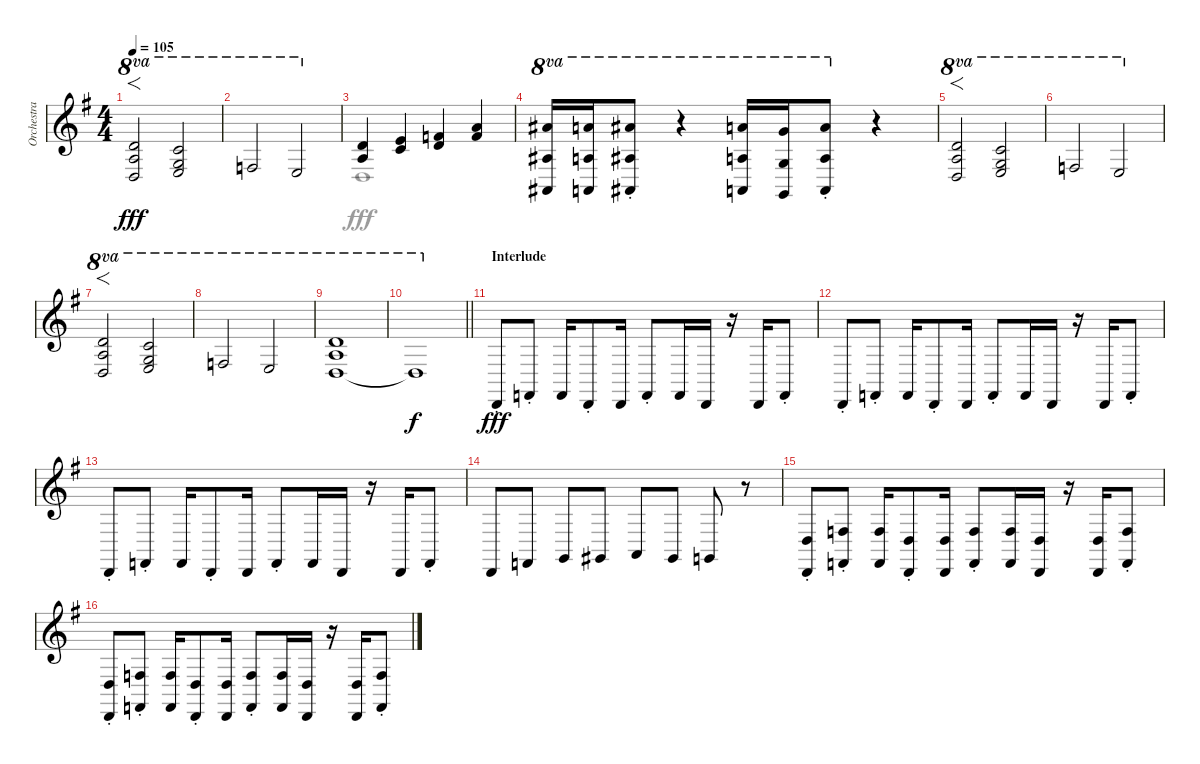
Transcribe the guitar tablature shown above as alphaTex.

\track ("Orchestra" "Orchestra") {instrument brasssection}
\staff {score}
\tuning (D4 A3 F3 C3 G2 D2) {hide}
\voice
\ts (4 4)
\tempo 105
\clef g2
\ks eminor
(12.1 12.2 9.3).2{f ot 8va dy fff} (10.1 10.2 11.3).2{ot 8va} |
8.2.2{ot 8va} 7.2.2{ot 8va} |
(5.2 4.3).4 (7.2 7.3).4 (3.1 5.2).4 (7.1 8.2).4 |
(20.1 17.3 15.5).16{ot 8va} (19.1 16.3 14.5).16{ot 8va} (20.1{st} 17.3{st} 15.5{st}).8{ot 8va} r.4{ot 8va} (19.1 16.3 14.5).16{ot 8va} (17.1 14.3 12.5).16{ot 8va} (19.1{st} 16.3{st} 14.5{st}).8{ot 8va} r.4 |
(12.1 12.2 9.3).2{f ot 8va} (10.1 10.2 11.3).2{ot 8va} |
8.2.2{ot 8va} 7.2.2{ot 8va} |
(12.1 12.2 9.3).2{f ot 8va} (10.1 10.2 11.3).2{ot 8va} |
8.2.2{ot 8va} 7.2.2{ot 8va} |
(12.1 12.2 9.3).1{ot 8va} |
\barLineRight lightlight
9.3{t}.1{ot 8va dy f} |
\section ("" "Interlude")
0.6{st}.8{dy fff} 3.6{st}.8 3.6.16 0.6{st}.8 0.6.16 3.6{st}.8 3.6.16 0.6.16 r.16 0.6.16 3.6{st}.8 |
0.6{st}.8 3.6{st}.8 3.6.16 0.6{st}.8 0.6.16 3.6{st}.8 3.6.16 0.6.16 r.16 0.6.16 3.6{st}.8 |
0.6{st}.8 3.6{st}.8 3.6.16 0.6{st}.8 0.6.16 3.6{st}.8 3.6.16 0.6.16 r.16 0.6.16 3.6{st}.8 |
0.6.8 3.6.8 0.5.8 1.5.8 2.5.8 1.5.8 0.5.8 r.8 |
(2.4{st} 0.6{st}).8 (5.4{st} 3.6{st}).8 (5.4 3.6).16 (2.4{st} 0.6{st}).8 (2.4 0.6).16 (5.4{st} 3.6{st}).8 (5.4 3.6).16 (2.4 0.6).16 r.16 (2.4 0.6).16 (5.4{st} 3.6{st}).8 |
(2.4{st} 0.6{st}).8 (5.4{st} 3.6{st}).8 (5.4 3.6).16 (2.4{st} 0.6{st}).8 (2.4 0.6).16 (5.4{st} 3.6{st}).8 (5.4 3.6).16 (2.4 0.6).16 r.16 (2.4 0.6).16 (5.4{st} 3.6{st}).8
\voice
\clef g2
\ottava regular
\simile none
\ks eminor
|
|
2.4.1 |
|
|
|
|
|
|
\barLineRight lightlight
|
|
|
|
|
|
